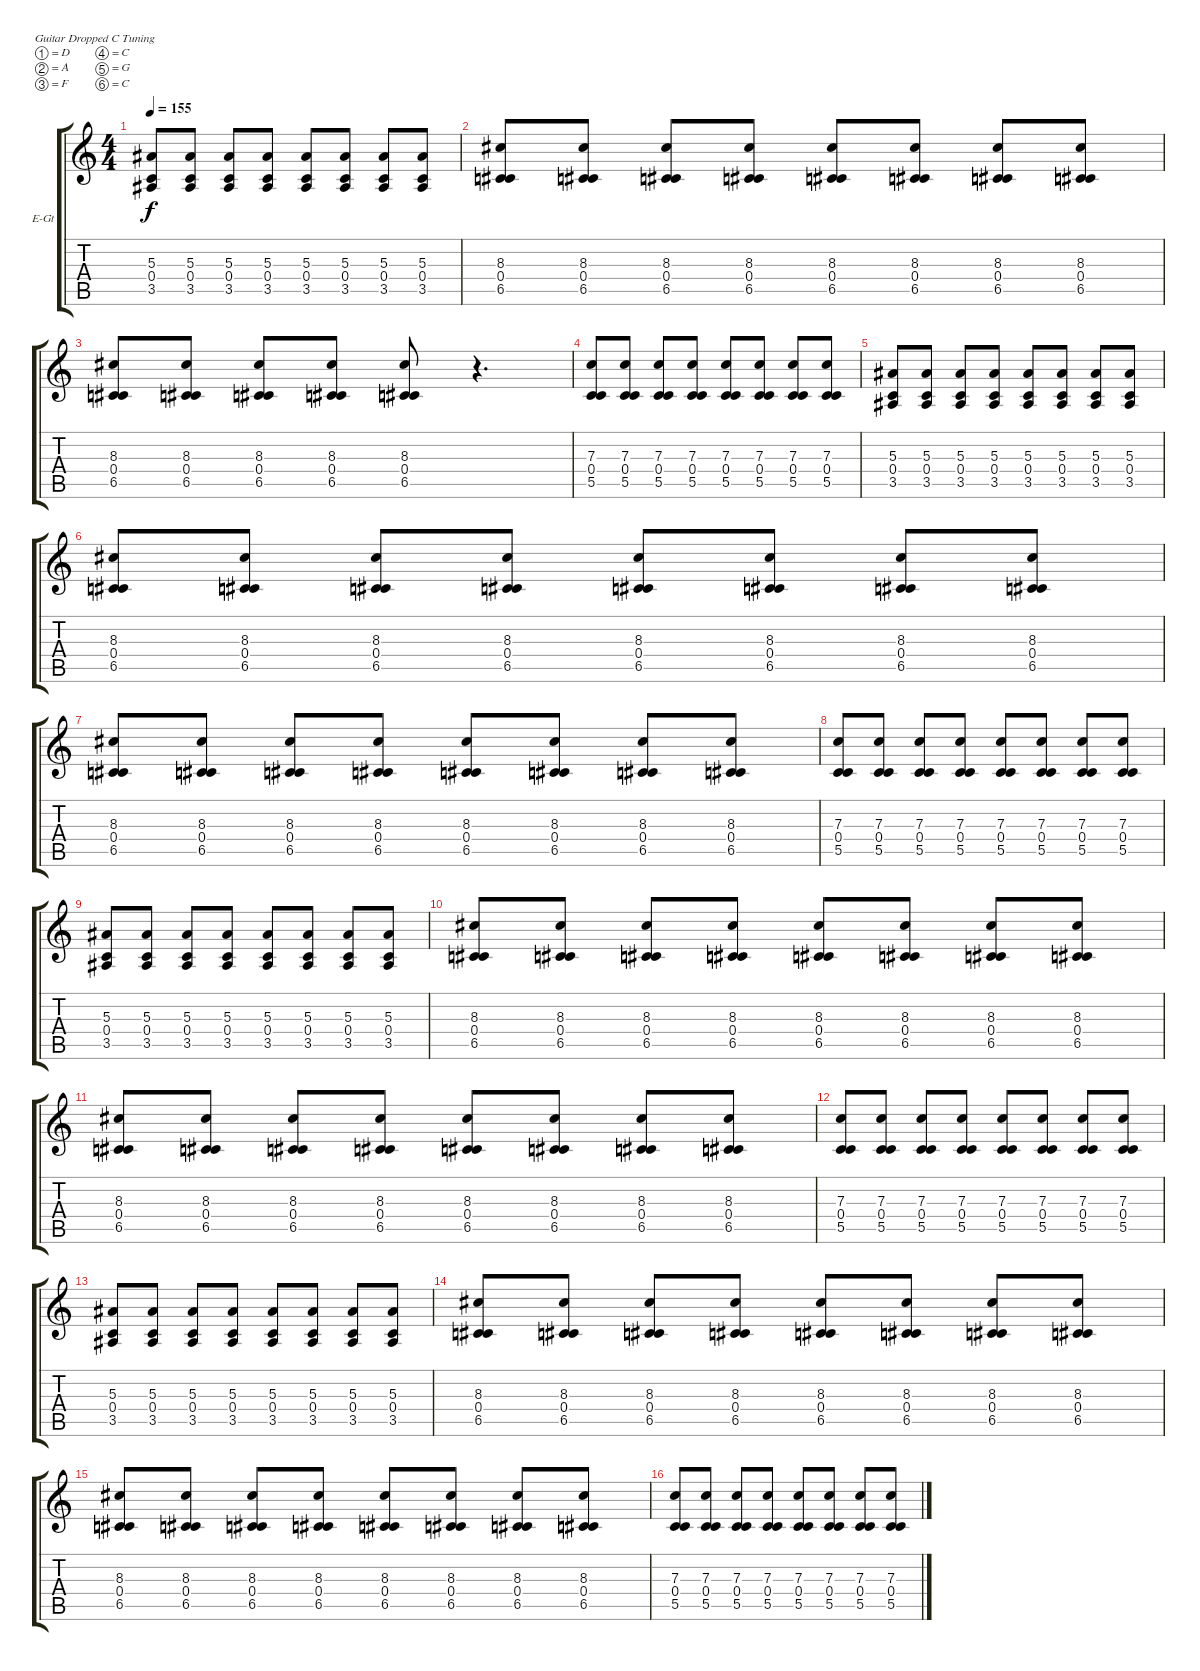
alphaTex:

\defaultSystemsLayout 4
\bracketExtendMode groupsimilarinstruments
\firstSystemTrackNameOrientation horizontal
\otherSystemsTrackNameOrientation horizontal
\track ("Jack" "E-Gt") {instrument distortionguitar}
\staff {score tabs}
\tuning (D4 A3 F3 C3 G2 C2)
\ts (4 4)
\tempo 155
\clef g2
\scale
0.210104
\ks c
(3.5 5.3 0.4).8{dy f} (3.5 5.3 0.4).8 (3.5 5.3 0.4).8 (3.5 5.3 0.4).8 (3.5 5.3 0.4).8 (3.5 5.3 0.4).8 (3.5 5.3 0.4).8 (3.5 5.3 0.4).8 |
\scale
0.256224 (6.5 8.3 0.4).8 (6.5 8.3 0.4).8 (6.5 8.3 0.4).8 (6.5 8.3 0.4).8 (6.5 8.3 0.4).8 (6.5 8.3 0.4).8 (6.5 8.3 0.4).8 (6.5 8.3 0.4).8 |
\scale
0.229743 (6.5 8.3 0.4).8 (6.5 8.3 0.4).8 (6.5 8.3 0.4).8 (6.5 8.3 0.4).8 (6.5 8.3 0.4).8 r.4{d} |
\scale
0.307041 (5.5 7.3 0.4).8 (5.5 7.3 0.4).8 (5.5 7.3 0.4).8 (5.5 7.3 0.4).8 (5.5 7.3 0.4).8 (5.5 7.3 0.4).8 (5.5 7.3 0.4).8 (5.5 7.3 0.4).8 |
\scale
0.209974 (3.5 5.3 0.4).8 (3.5 5.3 0.4).8 (3.5 5.3 0.4).8 (3.5 5.3 0.4).8 (3.5 5.3 0.4).8 (3.5 5.3 0.4).8 (3.5 5.3 0.4).8 (3.5 5.3 0.4).8 |
\scale
0.254885 (6.5 8.3 0.4).8 (6.5 8.3 0.4).8 (6.5 8.3 0.4).8 (6.5 8.3 0.4).8 (6.5 8.3 0.4).8 (6.5 8.3 0.4).8 (6.5 8.3 0.4).8 (6.5 8.3 0.4).8 |
\scale
0.2287 (6.5 8.3 0.4).8 (6.5 8.3 0.4).8 (6.5 8.3 0.4).8 (6.5 8.3 0.4).8 (6.5 8.3 0.4).8 (6.5 8.3 0.4).8 (6.5 8.3 0.4).8 (6.5 8.3 0.4).8 |
\scale
0.309897 (5.5 7.3 0.4).8 (5.5 7.3 0.4).8 (5.5 7.3 0.4).8 (5.5 7.3 0.4).8 (5.5 7.3 0.4).8 (5.5 7.3 0.4).8 (5.5 7.3 0.4).8 (5.5 7.3 0.4).8 |
\scale
0.205583 (3.5 5.3 0.4).8 (3.5 5.3 0.4).8 (3.5 5.3 0.4).8 (3.5 5.3 0.4).8 (3.5 5.3 0.4).8 (3.5 5.3 0.4).8 (3.5 5.3 0.4).8 (3.5 5.3 0.4).8 |
\scale
0.260556 (6.5 8.3 0.4).8 (6.5 8.3 0.4).8 (6.5 8.3 0.4).8 (6.5 8.3 0.4).8 (6.5 8.3 0.4).8 (6.5 8.3 0.4).8 (6.5 8.3 0.4).8 (6.5 8.3 0.4).8 |
\scale
0.224384 (6.5 8.3 0.4).8 (6.5 8.3 0.4).8 (6.5 8.3 0.4).8 (6.5 8.3 0.4).8 (6.5 8.3 0.4).8 (6.5 8.3 0.4).8 (6.5 8.3 0.4).8 (6.5 8.3 0.4).8 |
\scale
0.314181 (5.5 7.3 0.4).8 (5.5 7.3 0.4).8 (5.5 7.3 0.4).8 (5.5 7.3 0.4).8 (5.5 7.3 0.4).8 (5.5 7.3 0.4).8 (5.5 7.3 0.4).8 (5.5 7.3 0.4).8 |
\scale
0.202739 (3.5 5.3 0.4).8 (3.5 5.3 0.4).8 (3.5 5.3 0.4).8 (3.5 5.3 0.4).8 (3.5 5.3 0.4).8 (3.5 5.3 0.4).8 (3.5 5.3 0.4).8 (3.5 5.3 0.4).8 |
\scale
0.263424 (6.5 8.3 0.4).8 (6.5 8.3 0.4).8 (6.5 8.3 0.4).8 (6.5 8.3 0.4).8 (6.5 8.3 0.4).8 (6.5 8.3 0.4).8 (6.5 8.3 0.4).8 (6.5 8.3 0.4).8 |
\scale
0.220139 (6.5 8.3 0.4).8 (6.5 8.3 0.4).8 (6.5 8.3 0.4).8 (6.5 8.3 0.4).8 (6.5 8.3 0.4).8 (6.5 8.3 0.4).8 (6.5 8.3 0.4).8 (6.5 8.3 0.4).8 |
\scale
0.315609 (5.5 7.3 0.4).8 (5.5 7.3 0.4).8 (5.5 7.3 0.4).8 (5.5 7.3 0.4).8 (5.5 7.3 0.4).8 (5.5 7.3 0.4).8 (5.5 7.3 0.4).8 (5.5 7.3 0.4).8
